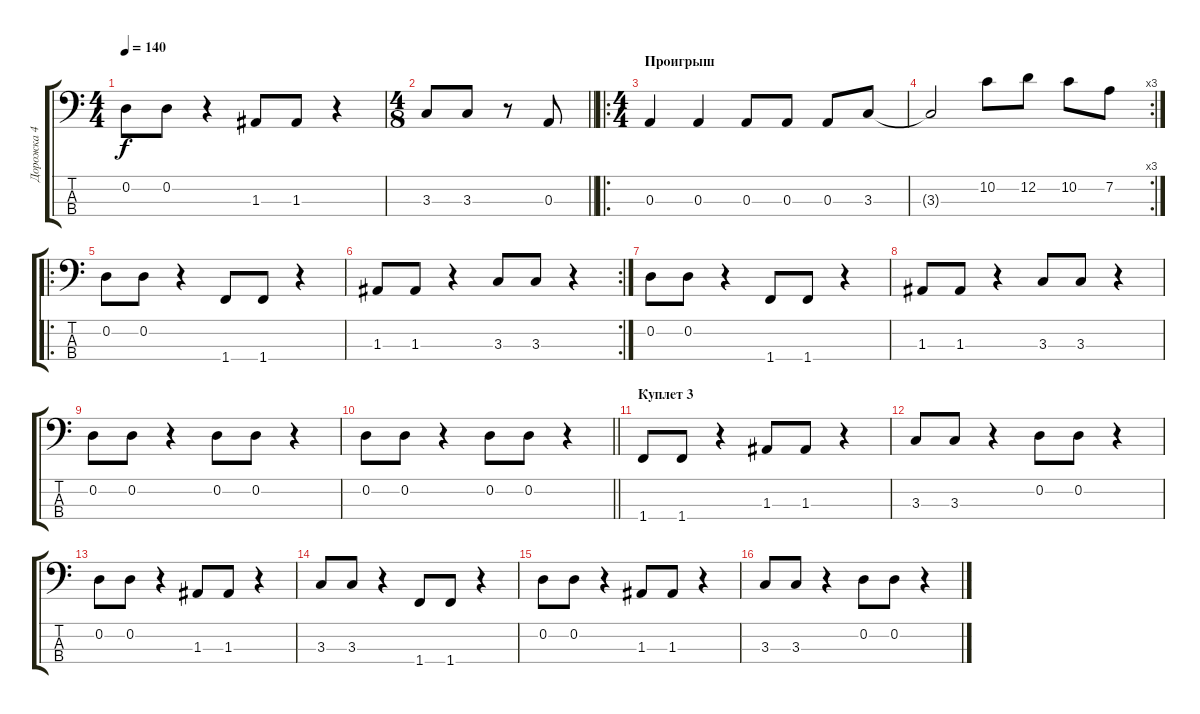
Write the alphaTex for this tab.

\track ("Дорожка 4" "Дорожка 4") {instrument electricbassfinger}
\staff {score tabs}
\tuning (G2 D2 A1 E1) {hide}
\ts (4 4)
\tempo 140
\clef f4
\ks c
0.2.8{dy f} 0.2.8 r.4 1.3.8 1.3.8 r.4 |
\ts (4 8)
\barLineRight lightlight
3.3.8 3.3.8 r.8 0.3.8 |
\ro
\ts (4 4)
\section ("" "Проигрыш")
0.3.4 0.3.4 0.3.8 0.3.8 0.3.8 3.3.8 |
\rc 3
3.3{t}.2 10.2.8 12.2.8 10.2.8 7.2.8 |
\ro
0.2.8 0.2.8 r.4 1.4.8 1.4.8 r.4 |
\rc 2
1.3.8 1.3.8 r.4 3.3.8 3.3.8 r.4 |
0.2.8 0.2.8 r.4 1.4.8 1.4.8 r.4 |
1.3.8 1.3.8 r.4 3.3.8 3.3.8 r.4 |
0.2.8 0.2.8 r.4 0.2.8 0.2.8 r.4 |
\barLineRight lightlight
0.2.8 0.2.8 r.4 0.2.8 0.2.8 r.4 |
\section ("" "Куплет 3")
1.4.8 1.4.8 r.4 1.3.8 1.3.8 r.4 |
3.3.8 3.3.8 r.4 0.2.8 0.2.8 r.4 |
0.2.8 0.2.8 r.4 1.3.8 1.3.8 r.4 |
3.3.8 3.3.8 r.4 1.4.8 1.4.8 r.4 |
0.2.8 0.2.8 r.4 1.3.8 1.3.8 r.4 |
3.3.8 3.3.8 r.4 0.2.8 0.2.8 r.4
